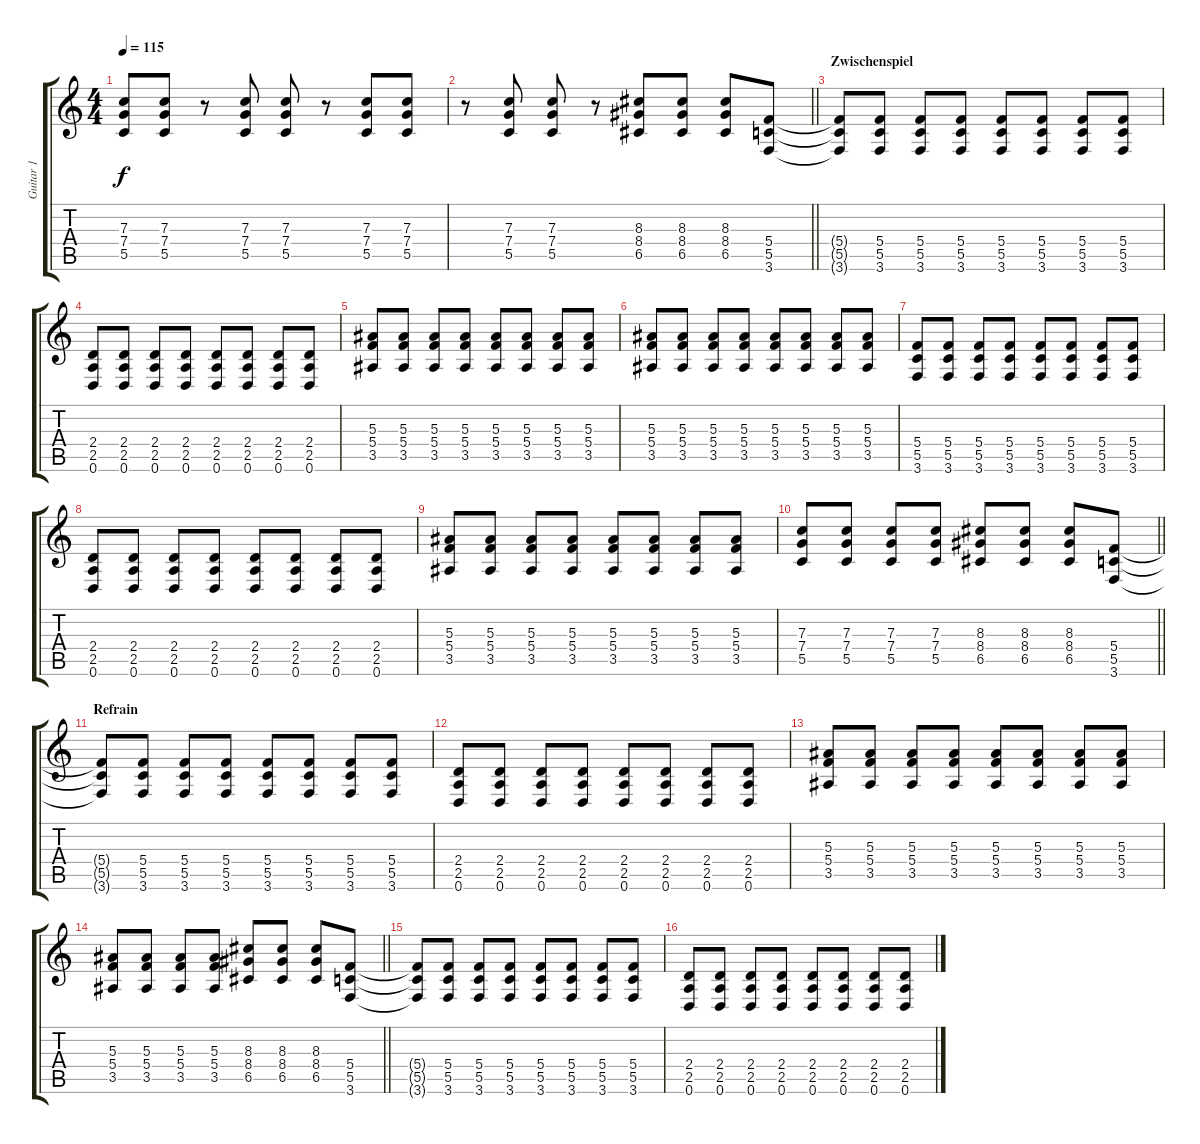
\track ("Guitar 1" "Guitar 1") {instrument overdrivenguitar}
\staff {score tabs}
\tuning (D4 A3 F3 C3 G2 D2) {hide}
\ts (4 4)
\tempo 115
\clef g2
\ks c
(7.3 7.4 5.5).8{dy f} (7.3 7.4 5.5).8 r.8 (7.3 7.4 5.5).8 (7.3 7.4 5.5).8 r.8 (7.3 7.4 5.5).8 (7.3 7.4 5.5).8 |
\barLineRight lightlight
r.8 (7.3 7.4 5.5).8 (7.3 7.4 5.5).8 r.8 (8.3 8.4 6.5).8 (8.3 8.4 6.5).8 (8.3 8.4 6.5).8 (5.4 5.5 3.6).8 |
\section ("" "Zwischenspiel")
(5.4{t} 5.5{t} 3.6{t}).8 (5.4 5.5 3.6).8 (5.4 5.5 3.6).8 (5.4 5.5 3.6).8 (5.4 5.5 3.6).8 (5.4 5.5 3.6).8 (5.4 5.5 3.6).8 (5.4 5.5 3.6).8 |
(2.4 2.5 0.6).8 (2.4 2.5 0.6).8 (2.4 2.5 0.6).8 (2.4 2.5 0.6).8 (2.4 2.5 0.6).8 (2.4 2.5 0.6).8 (2.4 2.5 0.6).8 (2.4 2.5 0.6).8 |
(5.3 5.4 3.5).8 (5.3 5.4 3.5).8 (5.3 5.4 3.5).8 (5.3 5.4 3.5).8 (5.3 5.4 3.5).8 (5.3 5.4 3.5).8 (5.3 5.4 3.5).8 (5.3 5.4 3.5).8 |
(5.3 5.4 3.5).8 (5.3 5.4 3.5).8 (5.3 5.4 3.5).8 (5.3 5.4 3.5).8 (5.3 5.4 3.5).8 (5.3 5.4 3.5).8 (5.3 5.4 3.5).8 (5.3 5.4 3.5).8 |
(5.4 5.5 3.6).8 (5.4 5.5 3.6).8 (5.4 5.5 3.6).8 (5.4 5.5 3.6).8 (5.4 5.5 3.6).8 (5.4 5.5 3.6).8 (5.4 5.5 3.6).8 (5.4 5.5 3.6).8 |
(2.4 2.5 0.6).8 (2.4 2.5 0.6).8 (2.4 2.5 0.6).8 (2.4 2.5 0.6).8 (2.4 2.5 0.6).8 (2.4 2.5 0.6).8 (2.4 2.5 0.6).8 (2.4 2.5 0.6).8 |
(5.3 5.4 3.5).8 (5.3 5.4 3.5).8 (5.3 5.4 3.5).8 (5.3 5.4 3.5).8 (5.3 5.4 3.5).8 (5.3 5.4 3.5).8 (5.3 5.4 3.5).8 (5.3 5.4 3.5).8 |
\barLineRight lightlight
(7.3 7.4 5.5).8 (7.3 7.4 5.5).8 (7.3 7.4 5.5).8 (7.3 7.4 5.5).8 (8.3 8.4 6.5).8 (8.3 8.4 6.5).8 (8.3 8.4 6.5).8 (5.4 5.5 3.6).8 |
\section ("" "Refrain")
(5.4{t} 5.5{t} 3.6{t}).8 (5.4 5.5 3.6).8 (5.4 5.5 3.6).8 (5.4 5.5 3.6).8 (5.4 5.5 3.6).8 (5.4 5.5 3.6).8 (5.4 5.5 3.6).8 (5.4 5.5 3.6).8 |
(2.4 2.5 0.6).8 (2.4 2.5 0.6).8 (2.4 2.5 0.6).8 (2.4 2.5 0.6).8 (2.4 2.5 0.6).8 (2.4 2.5 0.6).8 (2.4 2.5 0.6).8 (2.4 2.5 0.6).8 |
(5.3 5.4 3.5).8 (5.3 5.4 3.5).8 (5.3 5.4 3.5).8 (5.3 5.4 3.5).8 (5.3 5.4 3.5).8 (5.3 5.4 3.5).8 (5.3 5.4 3.5).8 (5.3 5.4 3.5).8 |
\barLineRight lightlight
(5.3 5.4 3.5).8 (5.3 5.4 3.5).8 (5.3 5.4 3.5).8 (5.3 5.4 3.5).8 (8.3 8.4 6.5).8 (8.3 8.4 6.5).8 (8.3 8.4 6.5).8 (5.4 5.5 3.6).8 |
(5.4{t} 5.5{t} 3.6{t}).8 (5.4 5.5 3.6).8 (5.4 5.5 3.6).8 (5.4 5.5 3.6).8 (5.4 5.5 3.6).8 (5.4 5.5 3.6).8 (5.4 5.5 3.6).8 (5.4 5.5 3.6).8 |
(2.4 2.5 0.6).8 (2.4 2.5 0.6).8 (2.4 2.5 0.6).8 (2.4 2.5 0.6).8 (2.4 2.5 0.6).8 (2.4 2.5 0.6).8 (2.4 2.5 0.6).8 (2.4 2.5 0.6).8
